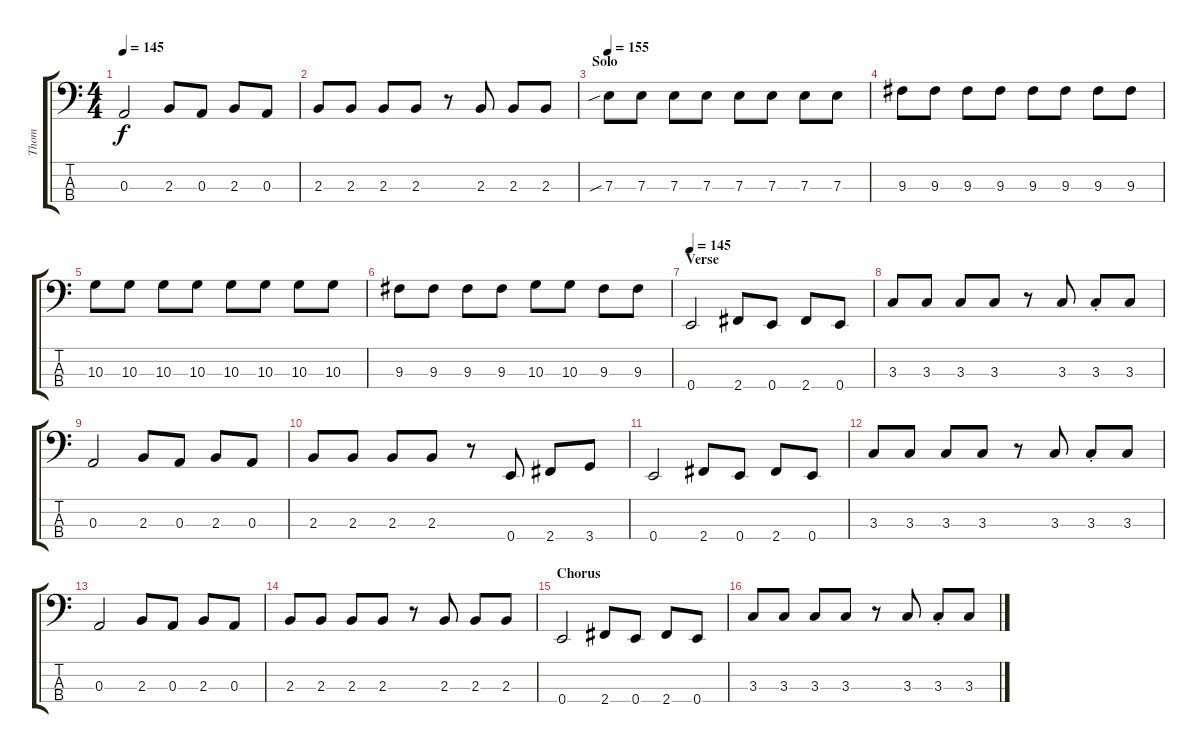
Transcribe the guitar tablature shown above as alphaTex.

\track ("Thom" "Thom") {instrument electricbasspick}
\staff {score tabs}
\tuning (G2 D2 A1 E1) {hide}
\ts (4 4)
\tempo 145
\clef f4
\ks c
0.3.2{dy f} 2.3.8 0.3.8 2.3.8 0.3.8 |
2.3.8 2.3.8 2.3.8 2.3.8 r.8 2.3.8 2.3.8 2.3.8 |
\section ("" "Solo")
\tempo 155
7.3{sib}.8 7.3.8 7.3.8 7.3.8 7.3.8 7.3.8 7.3.8 7.3.8 |
9.3.8 9.3.8 9.3.8 9.3.8 9.3.8 9.3.8 9.3.8 9.3.8 |
10.3.8 10.3.8 10.3.8 10.3.8 10.3.8 10.3.8 10.3.8 10.3.8 |
9.3.8 9.3.8 9.3.8 9.3.8 10.3.8 10.3.8 9.3.8 9.3.8 |
\section ("" "Verse")
\tempo 145
0.4.2 2.4.8 0.4.8 2.4.8 0.4.8 |
3.3.8 3.3.8 3.3.8 3.3.8 r.8 3.3.8 3.3{st}.8 3.3.8 |
0.3.2 2.3.8 0.3.8 2.3.8 0.3.8 |
2.3.8 2.3.8 2.3.8 2.3.8 r.8 0.4.8 2.4.8 3.4.8 |
0.4.2 2.4.8 0.4.8 2.4.8 0.4.8 |
3.3.8 3.3.8 3.3.8 3.3.8 r.8 3.3.8 3.3{st}.8 3.3.8 |
0.3.2 2.3.8 0.3.8 2.3.8 0.3.8 |
2.3.8 2.3.8 2.3.8 2.3.8 r.8 2.3.8 2.3.8 2.3.8 |
\section ("" "Chorus")
0.4.2 2.4.8 0.4.8 2.4.8 0.4.8 |
3.3.8 3.3.8 3.3.8 3.3.8 r.8 3.3.8 3.3{st}.8 3.3.8
